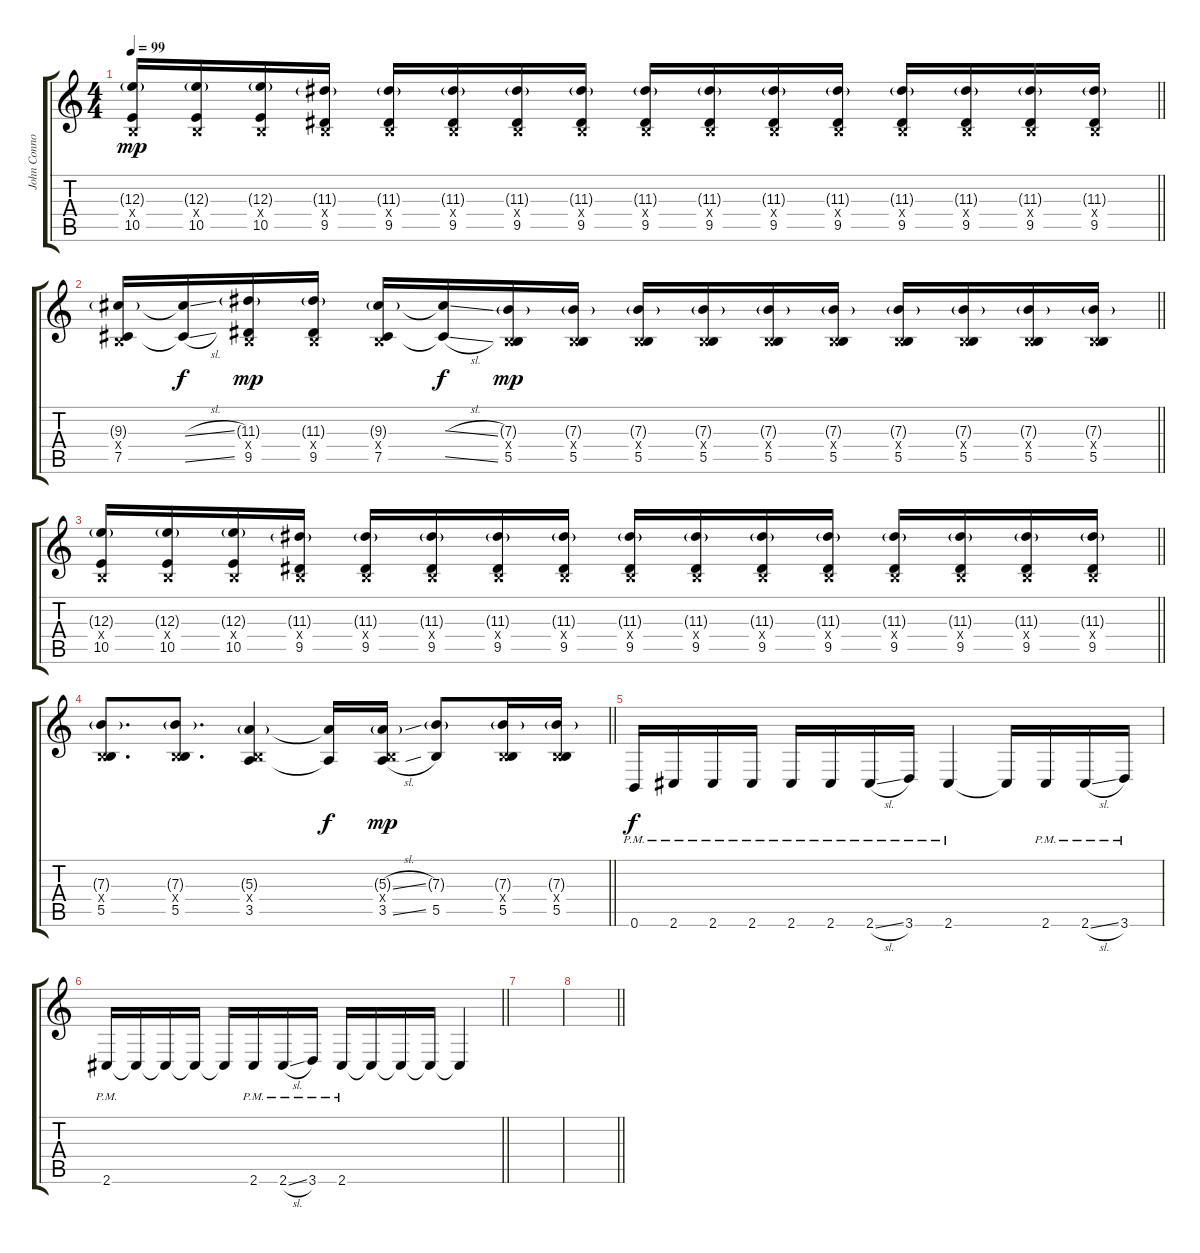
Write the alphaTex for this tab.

\track ("John Connolly" "John Conno") {instrument distortionguitar}
\staff {score tabs}
\tuning (Db4 Ab3 E3 B2 Gb2 B1) {hide}
\ts (4 4)
\tempo 99
\clef g2
\barLineRight lightlight
\ks c
(12.3{g} 0.4{x} 10.5).16{dy mp} (12.3{g} 0.4{x} 10.5).16 (12.3{g} 0.4{x} 10.5).16 (11.3{g} 0.4{x} 9.5).16 (11.3{g} 0.4{x} 9.5).16 (11.3{g} 0.4{x} 9.5).16 (11.3{g} 0.4{x} 9.5).16 (11.3{g} 0.4{x} 9.5).16 (11.3{g} 0.4{x} 9.5).16 (11.3{g} 0.4{x} 9.5).16 (11.3{g} 0.4{x} 9.5).16 (11.3{g} 0.4{x} 9.5).16 (11.3{g} 0.4{x} 9.5).16 (11.3{g} 0.4{x} 9.5).16 (11.3{g} 0.4{x} 9.5).16 (11.3{g} 0.4{x} 9.5).16 |
\barLineRight lightlight
(9.3{g} 0.4{x} 7.5).16 (9.3{sl t} 7.5{sl t}).16{dy f} (11.3{g} 0.4{x} 9.5).16{dy mp} (11.3{g} 0.4{x} 9.5).16 (9.3{g} 0.4{x} 7.5).16 (9.3{sl t} 7.5{sl t}).16{dy f} (7.3{g} 0.4{x} 5.5).16{dy mp} (7.3{g} 0.4{x} 5.5).16 (7.3{g} 0.4{x} 5.5).16 (7.3{g} 0.4{x} 5.5).16 (7.3{g} 0.4{x} 5.5).16 (7.3{g} 0.4{x} 5.5).16 (7.3{g} 0.4{x} 5.5).16 (7.3{g} 0.4{x} 5.5).16 (7.3{g} 0.4{x} 5.5).16 (7.3{g} 0.4{x} 5.5).16 |
\barLineRight lightlight
(12.3{g} 0.4{x} 10.5).16 (12.3{g} 0.4{x} 10.5).16 (12.3{g} 0.4{x} 10.5).16 (11.3{g} 0.4{x} 9.5).16 (11.3{g} 0.4{x} 9.5).16 (11.3{g} 0.4{x} 9.5).16 (11.3{g} 0.4{x} 9.5).16 (11.3{g} 0.4{x} 9.5).16 (11.3{g} 0.4{x} 9.5).16 (11.3{g} 0.4{x} 9.5).16 (11.3{g} 0.4{x} 9.5).16 (11.3{g} 0.4{x} 9.5).16 (11.3{g} 0.4{x} 9.5).16 (11.3{g} 0.4{x} 9.5).16 (11.3{g} 0.4{x} 9.5).16 (11.3{g} 0.4{x} 9.5).16 |
\barLineRight lightlight
(7.3{g} 0.4{x} 5.5).8{d} (7.3{g} 0.4{x} 5.5).8{d} (5.3{g} 0.4{x} 3.5).4 (5.3{t} 3.5{t}).16{dy f} (5.3{sl g} 0.4{x} 3.5{sl}).16{dy mp} (7.3{g} 5.5).8 (7.3{g} 0.4{x} 5.5).16 (7.3{g} 0.4{x} 5.5).16 |
0.6{pm}.16{dy f} 2.6{pm}.16 2.6{pm}.16 2.6{pm}.16 2.6{pm}.16 2.6{pm}.16 2.6{sl pm}.16 3.6{pm}.16 2.6{pm}.4 2.6{t}.16 2.6{pm}.16 2.6{sl pm}.16 3.6{pm}.16 |
\barLineRight lightlight
2.6{pm}.16 2.6{t}.16 2.6{t}.16 2.6{t}.16 2.6{t}.16 2.6{pm}.16 2.6{sl pm}.16 3.6{pm}.16 2.6{pm}.16 2.6{t}.16 2.6{t}.16 2.6{t}.16 2.6{t}.4 |
|
\barLineRight lightlight
